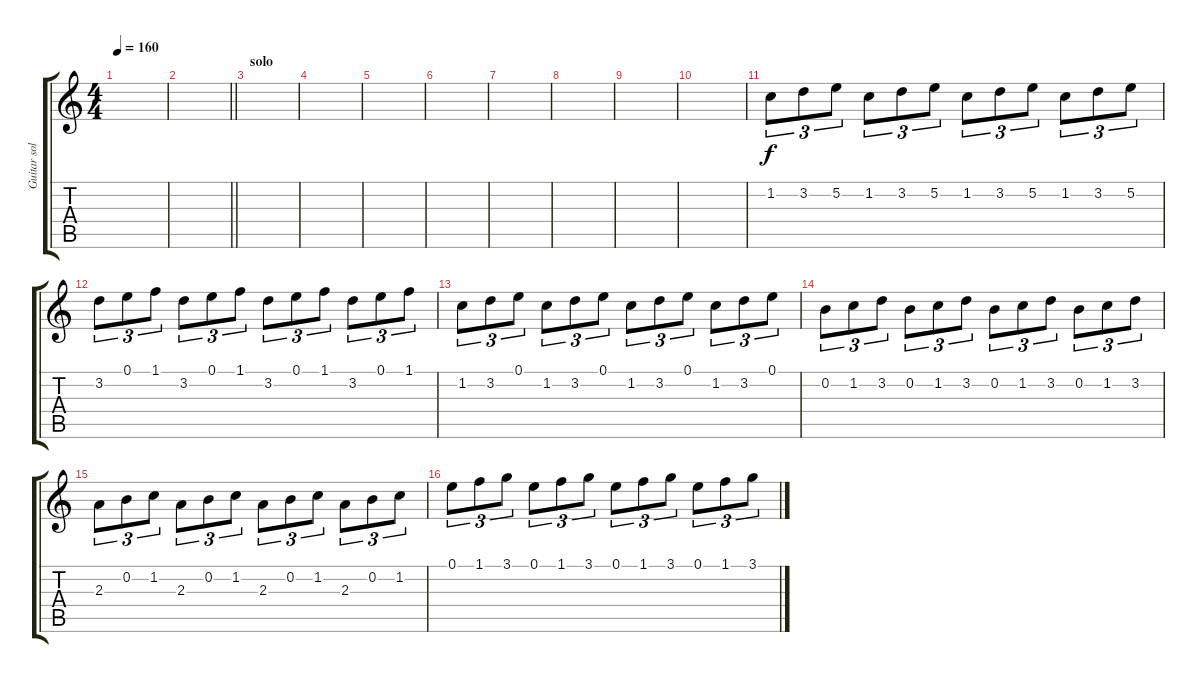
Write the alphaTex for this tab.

\track ("Guitar solo 2" "Guitar sol") {instrument distortionguitar}
\staff {score tabs}
\tuning (E4 B3 G3 D3 A2 E2) {hide}
\ts (4 4)
\tempo 160
\clef g2
\ks c
|
\barLineRight lightlight
|
\section ("" "solo")
|
|
|
|
|
|
|
|
1.2.8{tu (3 2)} 3.2.8{tu (3 2)} 5.2.8{tu (3 2)} 1.2.8{tu (3 2)} 3.2.8{tu (3 2)} 5.2.8{tu (3 2)} 1.2.8{tu (3 2)} 3.2.8{tu (3 2)} 5.2.8{tu (3 2)} 1.2.8{tu (3 2)} 3.2.8{tu (3 2)} 5.2.8{tu (3 2)} |
3.2.8{tu (3 2)} 0.1.8{tu (3 2)} 1.1.8{tu (3 2)} 3.2.8{tu (3 2)} 0.1.8{tu (3 2)} 1.1.8{tu (3 2)} 3.2.8{tu (3 2)} 0.1.8{tu (3 2)} 1.1.8{tu (3 2)} 3.2.8{tu (3 2)} 0.1.8{tu (3 2)} 1.1.8{tu (3 2)} |
1.2.8{tu (3 2)} 3.2.8{tu (3 2)} 0.1.8{tu (3 2)} 1.2.8{tu (3 2)} 3.2.8{tu (3 2)} 0.1.8{tu (3 2)} 1.2.8{tu (3 2)} 3.2.8{tu (3 2)} 0.1.8{tu (3 2)} 1.2.8{tu (3 2)} 3.2.8{tu (3 2)} 0.1.8{tu (3 2)} |
0.2.8{tu (3 2)} 1.2.8{tu (3 2)} 3.2.8{tu (3 2)} 0.2.8{tu (3 2)} 1.2.8{tu (3 2)} 3.2.8{tu (3 2)} 0.2.8{tu (3 2)} 1.2.8{tu (3 2)} 3.2.8{tu (3 2)} 0.2.8{tu (3 2)} 1.2.8{tu (3 2)} 3.2.8{tu (3 2)} |
2.3.8{tu (3 2)} 0.2.8{tu (3 2)} 1.2.8{tu (3 2)} 2.3.8{tu (3 2)} 0.2.8{tu (3 2)} 1.2.8{tu (3 2)} 2.3.8{tu (3 2)} 0.2.8{tu (3 2)} 1.2.8{tu (3 2)} 2.3.8{tu (3 2)} 0.2.8{tu (3 2)} 1.2.8{tu (3 2)} |
0.1.8{tu (3 2)} 1.1.8{tu (3 2)} 3.1.8{tu (3 2)} 0.1.8{tu (3 2)} 1.1.8{tu (3 2)} 3.1.8{tu (3 2)} 0.1.8{tu (3 2)} 1.1.8{tu (3 2)} 3.1.8{tu (3 2)} 0.1.8{tu (3 2)} 1.1.8{tu (3 2)} 3.1.8{tu (3 2)}
